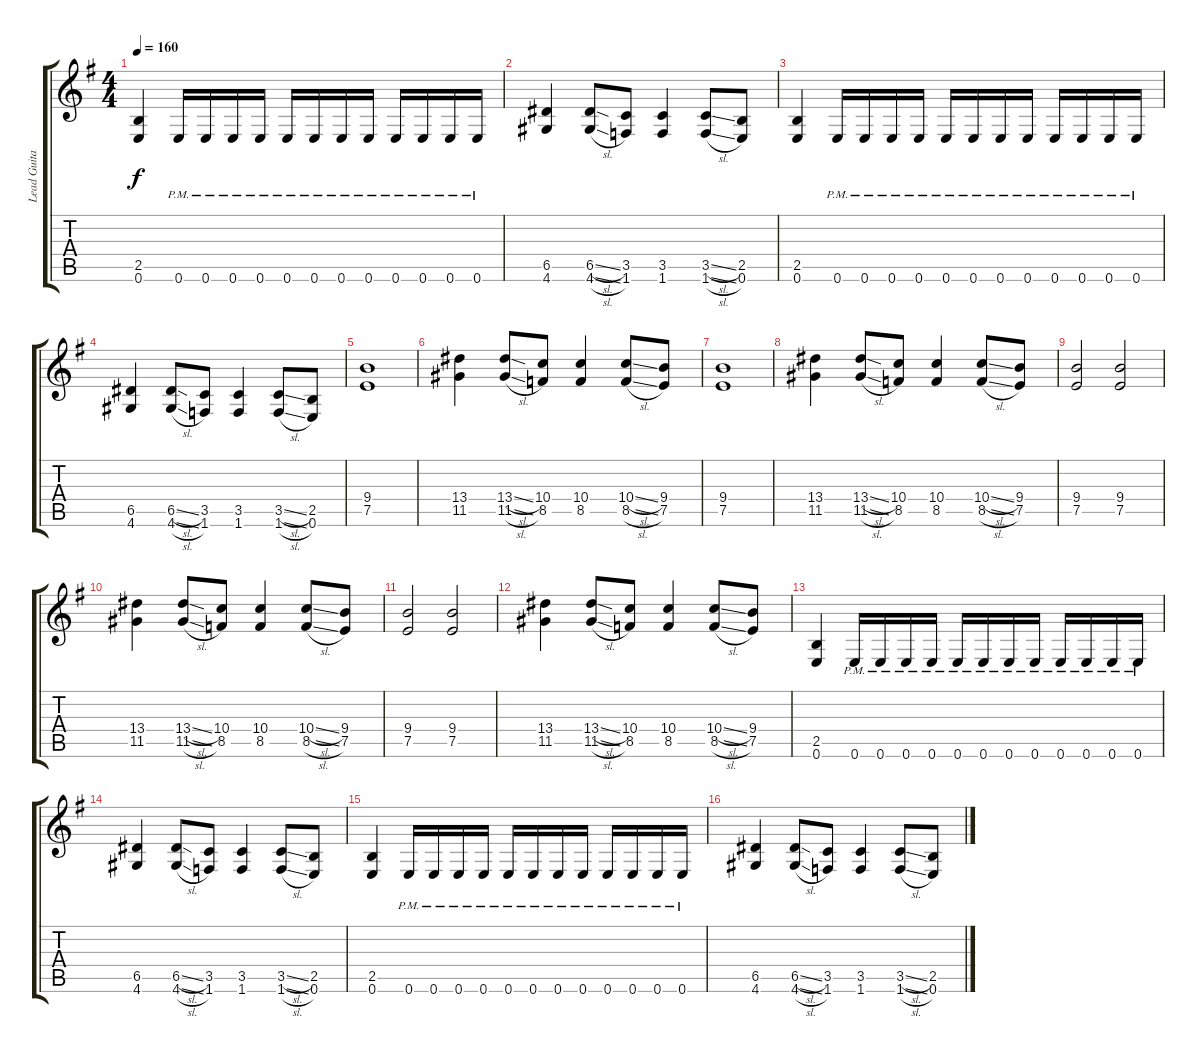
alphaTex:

\track ("Lead Guitar" "Lead Guita") {instrument distortionguitar}
\staff {score tabs}
\tuning (E4 B3 G3 D3 A2 E2) {hide}
\ts (4 4)
\tempo 160
\clef g2
\ks g
(2.5 0.6).4{dy f} 0.6{pm}.16 0.6{pm}.16 0.6{pm}.16 0.6{pm}.16 0.6{pm}.16 0.6{pm}.16 0.6{pm}.16 0.6{pm}.16 0.6{pm}.16 0.6{pm}.16 0.6{pm}.16 0.6{pm}.16 |
(6.5 4.6).4 (6.5{sl} 4.6{sl}).8 (3.5 1.6).8 (3.5 1.6).4 (3.5{sl} 1.6{sl}).8 (2.5 0.6).8 |
(2.5 0.6).4 0.6{pm}.16 0.6{pm}.16 0.6{pm}.16 0.6{pm}.16 0.6{pm}.16 0.6{pm}.16 0.6{pm}.16 0.6{pm}.16 0.6{pm}.16 0.6{pm}.16 0.6{pm}.16 0.6{pm}.16 |
(6.5 4.6).4 (6.5{sl} 4.6{sl}).8 (3.5 1.6).8 (3.5 1.6).4 (3.5{sl} 1.6{sl}).8 (2.5 0.6).8 |
(9.4 7.5).1 |
(13.4 11.5).4 (13.4{sl} 11.5{sl}).8 (10.4 8.5).8 (10.4 8.5).4 (10.4{sl} 8.5{sl}).8 (9.4 7.5).8 |
(9.4 7.5).1 |
(13.4 11.5).4 (13.4{sl} 11.5{sl}).8 (10.4 8.5).8 (10.4 8.5).4 (10.4{sl} 8.5{sl}).8 (9.4 7.5).8 |
(9.4 7.5).2 (9.4 7.5).2 |
(13.4 11.5).4 (13.4{sl} 11.5{sl}).8 (10.4 8.5).8 (10.4 8.5).4 (10.4{sl} 8.5{sl}).8 (9.4 7.5).8 |
(9.4 7.5).2 (9.4 7.5).2 |
(13.4 11.5).4 (13.4{sl} 11.5{sl}).8 (10.4 8.5).8 (10.4 8.5).4 (10.4{sl} 8.5{sl}).8 (9.4 7.5).8 |
(2.5 0.6).4 0.6{pm}.16 0.6{pm}.16 0.6{pm}.16 0.6{pm}.16 0.6{pm}.16 0.6{pm}.16 0.6{pm}.16 0.6{pm}.16 0.6{pm}.16 0.6{pm}.16 0.6{pm}.16 0.6{pm}.16 |
(6.5 4.6).4 (6.5{sl} 4.6{sl}).8 (3.5 1.6).8 (3.5 1.6).4 (3.5{sl} 1.6{sl}).8 (2.5 0.6).8 |
(2.5 0.6).4{volume 0} 0.6{pm}.16 0.6{pm}.16 0.6{pm}.16 0.6{pm}.16 0.6{pm}.16 0.6{pm}.16 0.6{pm}.16 0.6{pm}.16 0.6{pm}.16 0.6{pm}.16 0.6{pm}.16 0.6{pm}.16 |
(6.5 4.6).4 (6.5{sl} 4.6{sl}).8 (3.5 1.6).8 (3.5 1.6).4 (3.5{sl} 1.6{sl}).8 (2.5 0.6).8
